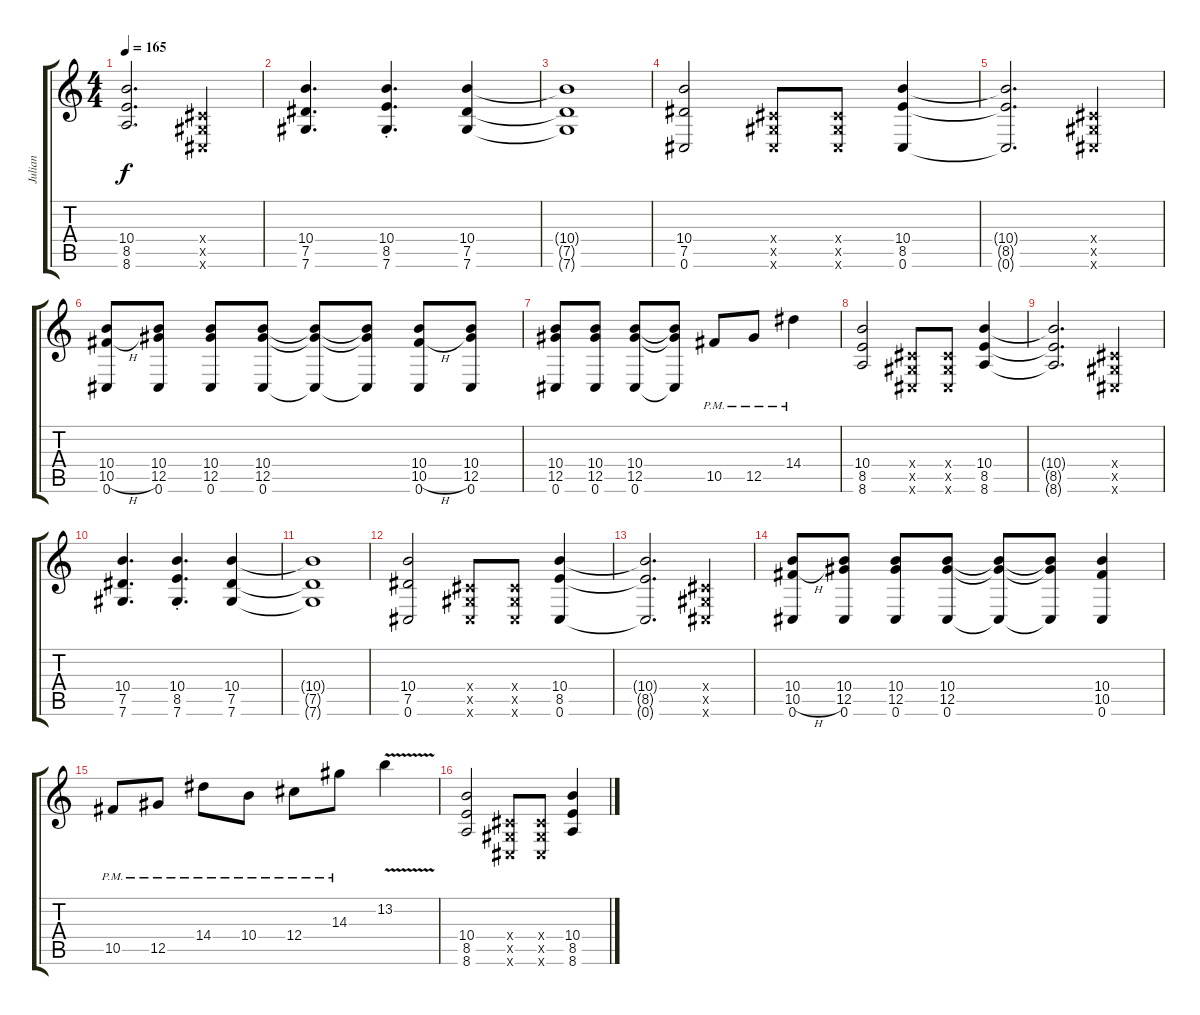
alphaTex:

\track ("Julian" "Julian") {instrument overdrivenguitar}
\staff {score tabs}
\tuning (Eb4 Bb3 Gb3 Db3 Ab2 Db2) {hide}
\ts (4 4)
\tempo 165
\clef g2
\ks c
(10.4{t} 8.5{t} 8.6{t}).2{d dy f} (0.4{x} 0.5{x} 0.6{x}).4 |
(10.4 7.5 7.6).4{d} (10.4{st} 8.5{st} 7.6{st}).4{d} (10.4 7.5 7.6).4 |
(10.4{t} 7.5{t} 7.6{t}).1 |
(10.4 7.5 0.6).2 (0.4{x} 0.5{x} 0.6{x}).8 (0.4{x} 0.5{x} 0.6{x}).8 (10.4 8.5 0.6).4 |
(10.4{t} 8.5{t} 0.6{t}).2{d} (0.4{x} 0.5{x} 0.6{x}).4 |
(10.4 10.5{h} 0.6).8 (10.4 12.5 0.6).8 (10.4 12.5 0.6).8 (10.4 12.5 0.6).8 (10.4{t} 12.5{t} 0.6{t}).8 (10.4{t} 12.5{t} 0.6{t}).8 (10.4 10.5{h} 0.6).8 (10.4 12.5 0.6).8 |
(10.4 12.5 0.6).8 (10.4 12.5 0.6).8 (10.4 12.5 0.6).8 (10.4{t} 12.5{t} 0.6{t}).8 10.5{pm}.8 12.5{pm}.8 14.4{pm}.4 |
(10.4 8.5 8.6).2 (0.4{x} 0.5{x} 0.6{x}).8 (0.4{x} 0.5{x} 0.6{x}).8 (10.4 8.5 8.6).4 |
(10.4{t} 8.5{t} 8.6{t}).2{d} (0.4{x} 0.5{x} 0.6{x}).4 |
(10.4 7.5 7.6).4{d} (10.4{st} 8.5{st} 7.6{st}).4{d} (10.4 7.5 7.6).4 |
(10.4{t} 7.5{t} 7.6{t}).1 |
(10.4 7.5 0.6).2 (0.4{x} 0.5{x} 0.6{x}).8 (0.4{x} 0.5{x} 0.6{x}).8 (10.4 8.5 0.6).4 |
(10.4{t} 8.5{t} 0.6{t}).2{d} (0.4{x} 0.5{x} 0.6{x}).4 |
(10.4 10.5{h} 0.6).8 (10.4 12.5 0.6).8 (10.4 12.5 0.6).8 (10.4 12.5 0.6).8 (10.4{t} 12.5{t} 0.6{t}).8 (10.4{t} 12.5{t} 0.6{t}).8 (10.4 10.5 0.6).4 |
10.5{pm}.8 12.5{pm}.8 14.4{pm}.8 10.4{pm}.8 12.4{pm}.8 14.3{pm}.8 13.2{v}.4 |
(10.4 8.5 8.6).2 (0.4{x} 0.5{x} 0.6{x}).8 (0.4{x} 0.5{x} 0.6{x}).8 (10.4 8.5 8.6).4
